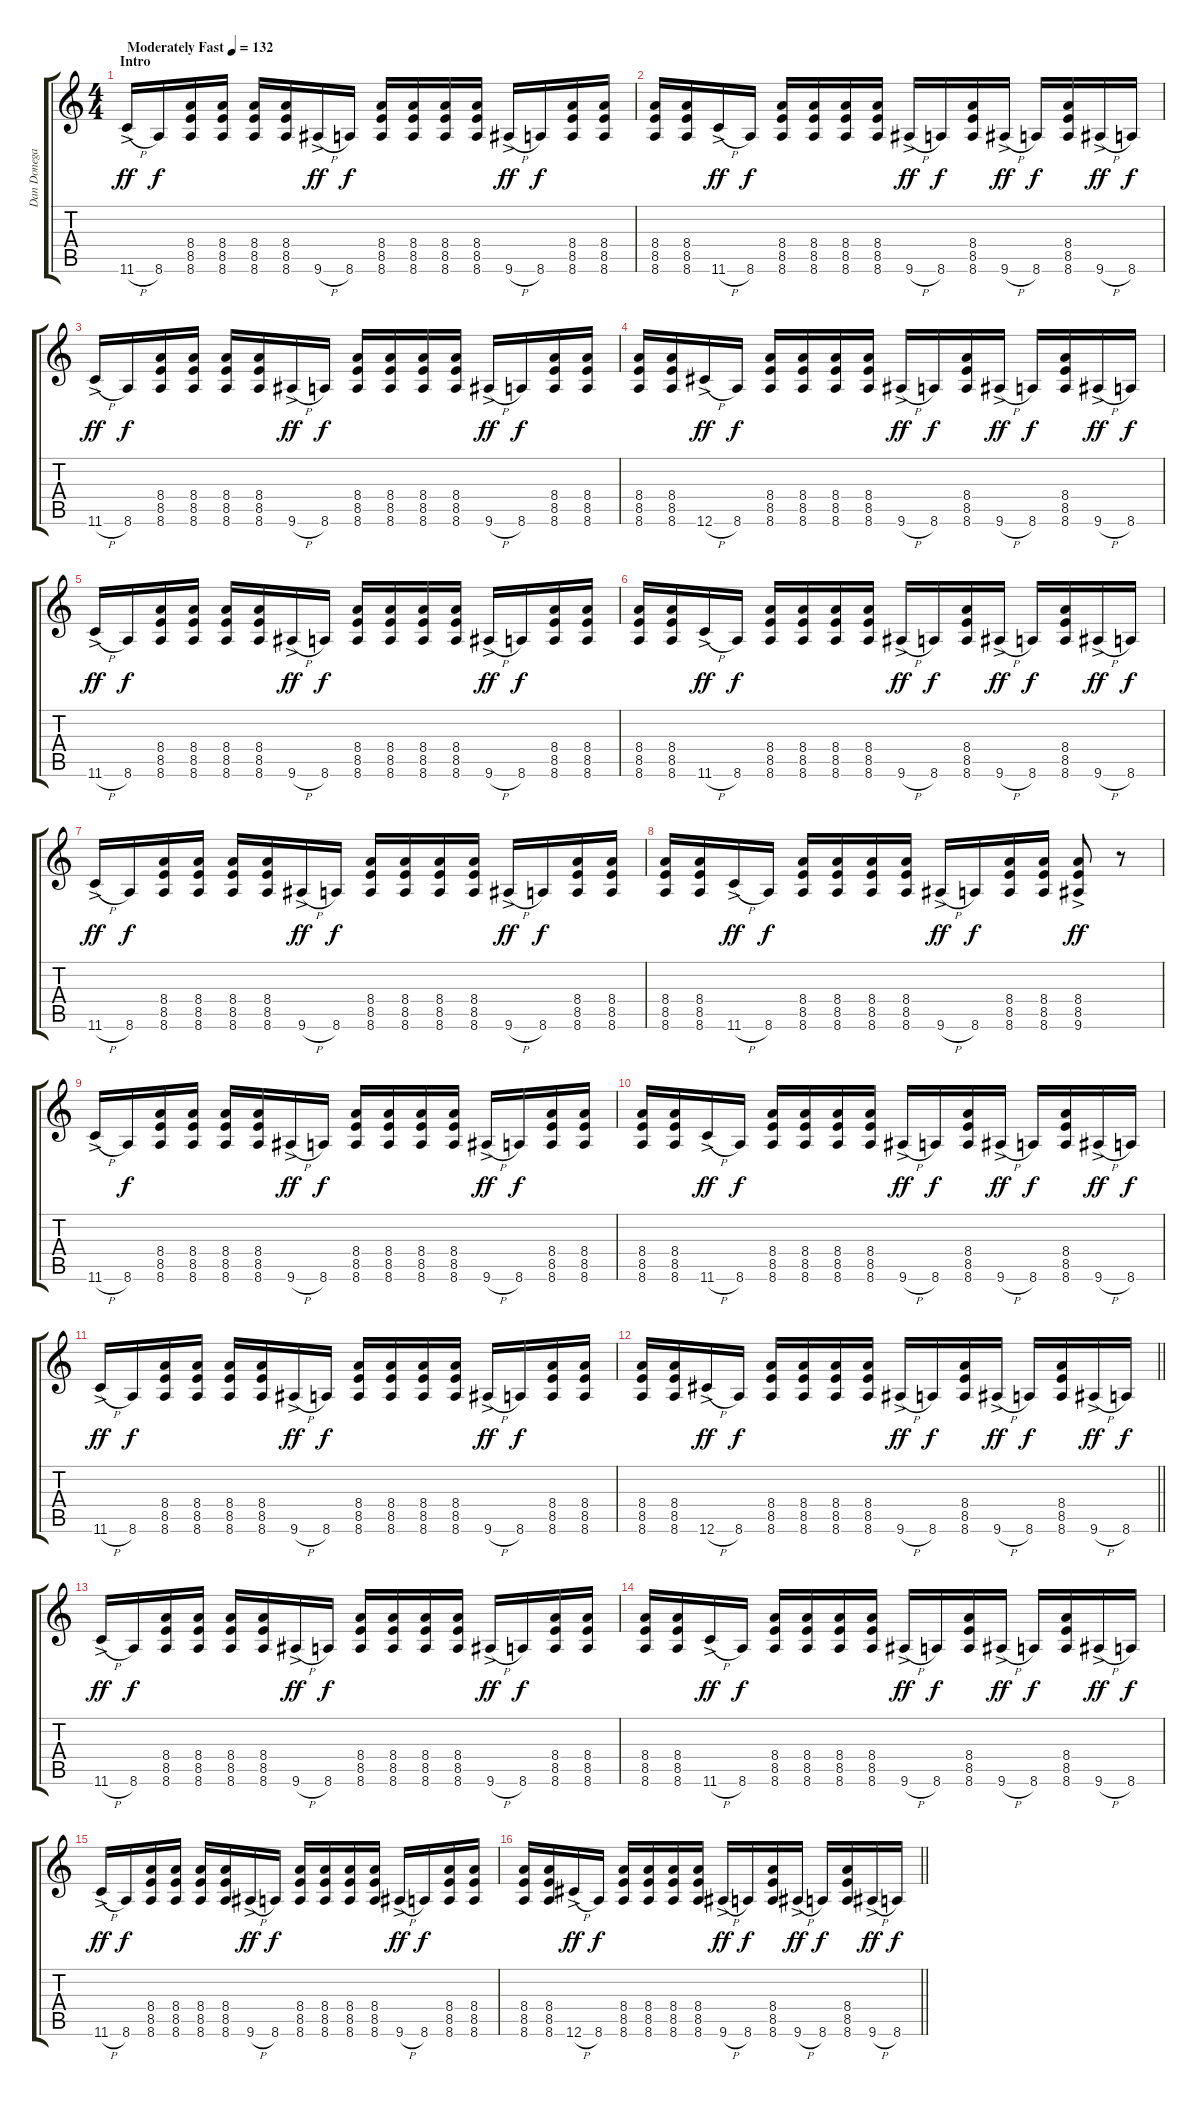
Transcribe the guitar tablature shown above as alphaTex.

\track ("Dan Donegan 2" "Dan Donega") {instrument distortionguitar}
\staff {score tabs}
\tuning (Eb4 Bb3 Gb3 Db3 Ab2 Db2) {hide}
\ts (4 4)
\section ("" "Intro")
\tempo (132 "Moderately Fast")
\clef g2
\ks c
11.6{h ac}.16{dy ff instrument distortionguitar} 8.6.16{dy f} (8.4 8.5 8.6).16 (8.4 8.5 8.6).16 (8.4 8.5 8.6).16 (8.4 8.5 8.6).16 9.6{h ac}.16{dy ff} 8.6.16{dy f} (8.4 8.5 8.6).16 (8.4 8.5 8.6).16 (8.4 8.5 8.6).16 (8.4 8.5 8.6).16 9.6{h ac}.16{dy ff} 8.6.16{dy f} (8.4 8.5 8.6).16 (8.4 8.5 8.6).16 |
(8.4 8.5 8.6).16 (8.4 8.5 8.6).16 11.6{h ac}.16{dy ff} 8.6.16{dy f} (8.4 8.5 8.6).16 (8.4 8.5 8.6).16 (8.4 8.5 8.6).16 (8.4 8.5 8.6).16 9.6{h ac}.16{dy ff} 8.6.16{dy f} (8.4 8.5 8.6).16 9.6{h ac}.16{dy ff} 8.6.16{dy f} (8.4 8.5 8.6).16 9.6{h ac}.16{dy ff} 8.6.16{dy f} |
11.6{h ac}.16{dy ff} 8.6.16{dy f} (8.4 8.5 8.6).16 (8.4 8.5 8.6).16 (8.4 8.5 8.6).16 (8.4 8.5 8.6).16 9.6{h ac}.16{dy ff} 8.6.16{dy f} (8.4 8.5 8.6).16 (8.4 8.5 8.6).16 (8.4 8.5 8.6).16 (8.4 8.5 8.6).16 9.6{h ac}.16{dy ff} 8.6.16{dy f} (8.4 8.5 8.6).16 (8.4 8.5 8.6).16 |
(8.4 8.5 8.6).16 (8.4 8.5 8.6).16 12.6{h ac}.16{dy ff} 8.6.16{dy f} (8.4 8.5 8.6).16 (8.4 8.5 8.6).16 (8.4 8.5 8.6).16 (8.4 8.5 8.6).16 9.6{h ac}.16{dy ff} 8.6.16{dy f} (8.4 8.5 8.6).16 9.6{h ac}.16{dy ff} 8.6.16{dy f} (8.4 8.5 8.6).16 9.6{h ac}.16{dy ff} 8.6.16{dy f} |
11.6{h ac}.16{dy ff} 8.6.16{dy f} (8.4 8.5 8.6).16 (8.4 8.5 8.6).16 (8.4 8.5 8.6).16 (8.4 8.5 8.6).16 9.6{h ac}.16{dy ff} 8.6.16{dy f} (8.4 8.5 8.6).16 (8.4 8.5 8.6).16 (8.4 8.5 8.6).16 (8.4 8.5 8.6).16 9.6{h ac}.16{dy ff} 8.6.16{dy f} (8.4 8.5 8.6).16 (8.4 8.5 8.6).16 |
(8.4 8.5 8.6).16 (8.4 8.5 8.6).16 11.6{h ac}.16{dy ff} 8.6.16{dy f} (8.4 8.5 8.6).16 (8.4 8.5 8.6).16 (8.4 8.5 8.6).16 (8.4 8.5 8.6).16 9.6{h ac}.16{dy ff} 8.6.16{dy f} (8.4 8.5 8.6).16 9.6{h ac}.16{dy ff} 8.6.16{dy f} (8.4 8.5 8.6).16 9.6{h ac}.16{dy ff} 8.6.16{dy f} |
11.6{h ac}.16{dy ff} 8.6.16{dy f} (8.4 8.5 8.6).16 (8.4 8.5 8.6).16 (8.4 8.5 8.6).16 (8.4 8.5 8.6).16 9.6{h ac}.16{dy ff} 8.6.16{dy f} (8.4 8.5 8.6).16 (8.4 8.5 8.6).16 (8.4 8.5 8.6).16 (8.4 8.5 8.6).16 9.6{h ac}.16{dy ff} 8.6.16{dy f} (8.4 8.5 8.6).16 (8.4 8.5 8.6).16 |
(8.4 8.5 8.6).16 (8.4 8.5 8.6).16 11.6{h ac}.16{dy ff} 8.6.16{dy f} (8.4 8.5 8.6).16 (8.4 8.5 8.6).16 (8.4 8.5 8.6).16 (8.4 8.5 8.6).16 9.6{h ac}.16{dy ff} 8.6.16{dy f} (8.4 8.5 8.6).16 (8.4 8.5 8.6).16 (8.4{ac} 8.5{ac} 9.6{ac}).8{dy ff} r.8 |
11.6{h ac}.16 8.6.16{dy f} (8.4 8.5 8.6).16 (8.4 8.5 8.6).16 (8.4 8.5 8.6).16 (8.4 8.5 8.6).16 9.6{h ac}.16{dy ff} 8.6.16{dy f} (8.4 8.5 8.6).16 (8.4 8.5 8.6).16 (8.4 8.5 8.6).16 (8.4 8.5 8.6).16 9.6{h ac}.16{dy ff} 8.6.16{dy f} (8.4 8.5 8.6).16 (8.4 8.5 8.6).16 |
(8.4 8.5 8.6).16 (8.4 8.5 8.6).16 11.6{h ac}.16{dy ff} 8.6.16{dy f} (8.4 8.5 8.6).16 (8.4 8.5 8.6).16 (8.4 8.5 8.6).16 (8.4 8.5 8.6).16 9.6{h ac}.16{dy ff} 8.6.16{dy f} (8.4 8.5 8.6).16 9.6{h ac}.16{dy ff} 8.6.16{dy f} (8.4 8.5 8.6).16 9.6{h ac}.16{dy ff} 8.6.16{dy f} |
11.6{h ac}.16{dy ff} 8.6.16{dy f} (8.4 8.5 8.6).16 (8.4 8.5 8.6).16 (8.4 8.5 8.6).16 (8.4 8.5 8.6).16 9.6{h ac}.16{dy ff} 8.6.16{dy f} (8.4 8.5 8.6).16 (8.4 8.5 8.6).16 (8.4 8.5 8.6).16 (8.4 8.5 8.6).16 9.6{h ac}.16{dy ff} 8.6.16{dy f} (8.4 8.5 8.6).16 (8.4 8.5 8.6).16 |
\barLineRight lightlight
(8.4 8.5 8.6).16 (8.4 8.5 8.6).16 12.6{h ac}.16{dy ff} 8.6.16{dy f} (8.4 8.5 8.6).16 (8.4 8.5 8.6).16 (8.4 8.5 8.6).16 (8.4 8.5 8.6).16 9.6{h ac}.16{dy ff} 8.6.16{dy f} (8.4 8.5 8.6).16 9.6{h ac}.16{dy ff} 8.6.16{dy f} (8.4 8.5 8.6).16 9.6{h ac}.16{dy ff} 8.6.16{dy f} |
11.6{h ac}.16{dy ff} 8.6.16{dy f} (8.4 8.5 8.6).16 (8.4 8.5 8.6).16 (8.4 8.5 8.6).16 (8.4 8.5 8.6).16 9.6{h ac}.16{dy ff} 8.6.16{dy f} (8.4 8.5 8.6).16 (8.4 8.5 8.6).16 (8.4 8.5 8.6).16 (8.4 8.5 8.6).16 9.6{h ac}.16{dy ff} 8.6.16{dy f} (8.4 8.5 8.6).16 (8.4 8.5 8.6).16 |
(8.4 8.5 8.6).16 (8.4 8.5 8.6).16 11.6{h ac}.16{dy ff} 8.6.16{dy f} (8.4 8.5 8.6).16 (8.4 8.5 8.6).16 (8.4 8.5 8.6).16 (8.4 8.5 8.6).16 9.6{h ac}.16{dy ff} 8.6.16{dy f} (8.4 8.5 8.6).16 9.6{h ac}.16{dy ff} 8.6.16{dy f} (8.4 8.5 8.6).16 9.6{h ac}.16{dy ff} 8.6.16{dy f} |
11.6{h ac}.16{dy ff} 8.6.16{dy f} (8.4 8.5 8.6).16 (8.4 8.5 8.6).16 (8.4 8.5 8.6).16 (8.4 8.5 8.6).16 9.6{h ac}.16{dy ff} 8.6.16{dy f} (8.4 8.5 8.6).16 (8.4 8.5 8.6).16 (8.4 8.5 8.6).16 (8.4 8.5 8.6).16 9.6{h ac}.16{dy ff} 8.6.16{dy f} (8.4 8.5 8.6).16 (8.4 8.5 8.6).16 |
\barLineRight lightlight
(8.4 8.5 8.6).16 (8.4 8.5 8.6).16 12.6{h ac}.16{dy ff} 8.6.16{dy f} (8.4 8.5 8.6).16 (8.4 8.5 8.6).16 (8.4 8.5 8.6).16 (8.4 8.5 8.6).16 9.6{h ac}.16{dy ff} 8.6.16{dy f} (8.4 8.5 8.6).16 9.6{h ac}.16{dy ff} 8.6.16{dy f} (8.4 8.5 8.6).16 9.6{h ac}.16{dy ff} 8.6.16{dy f}
